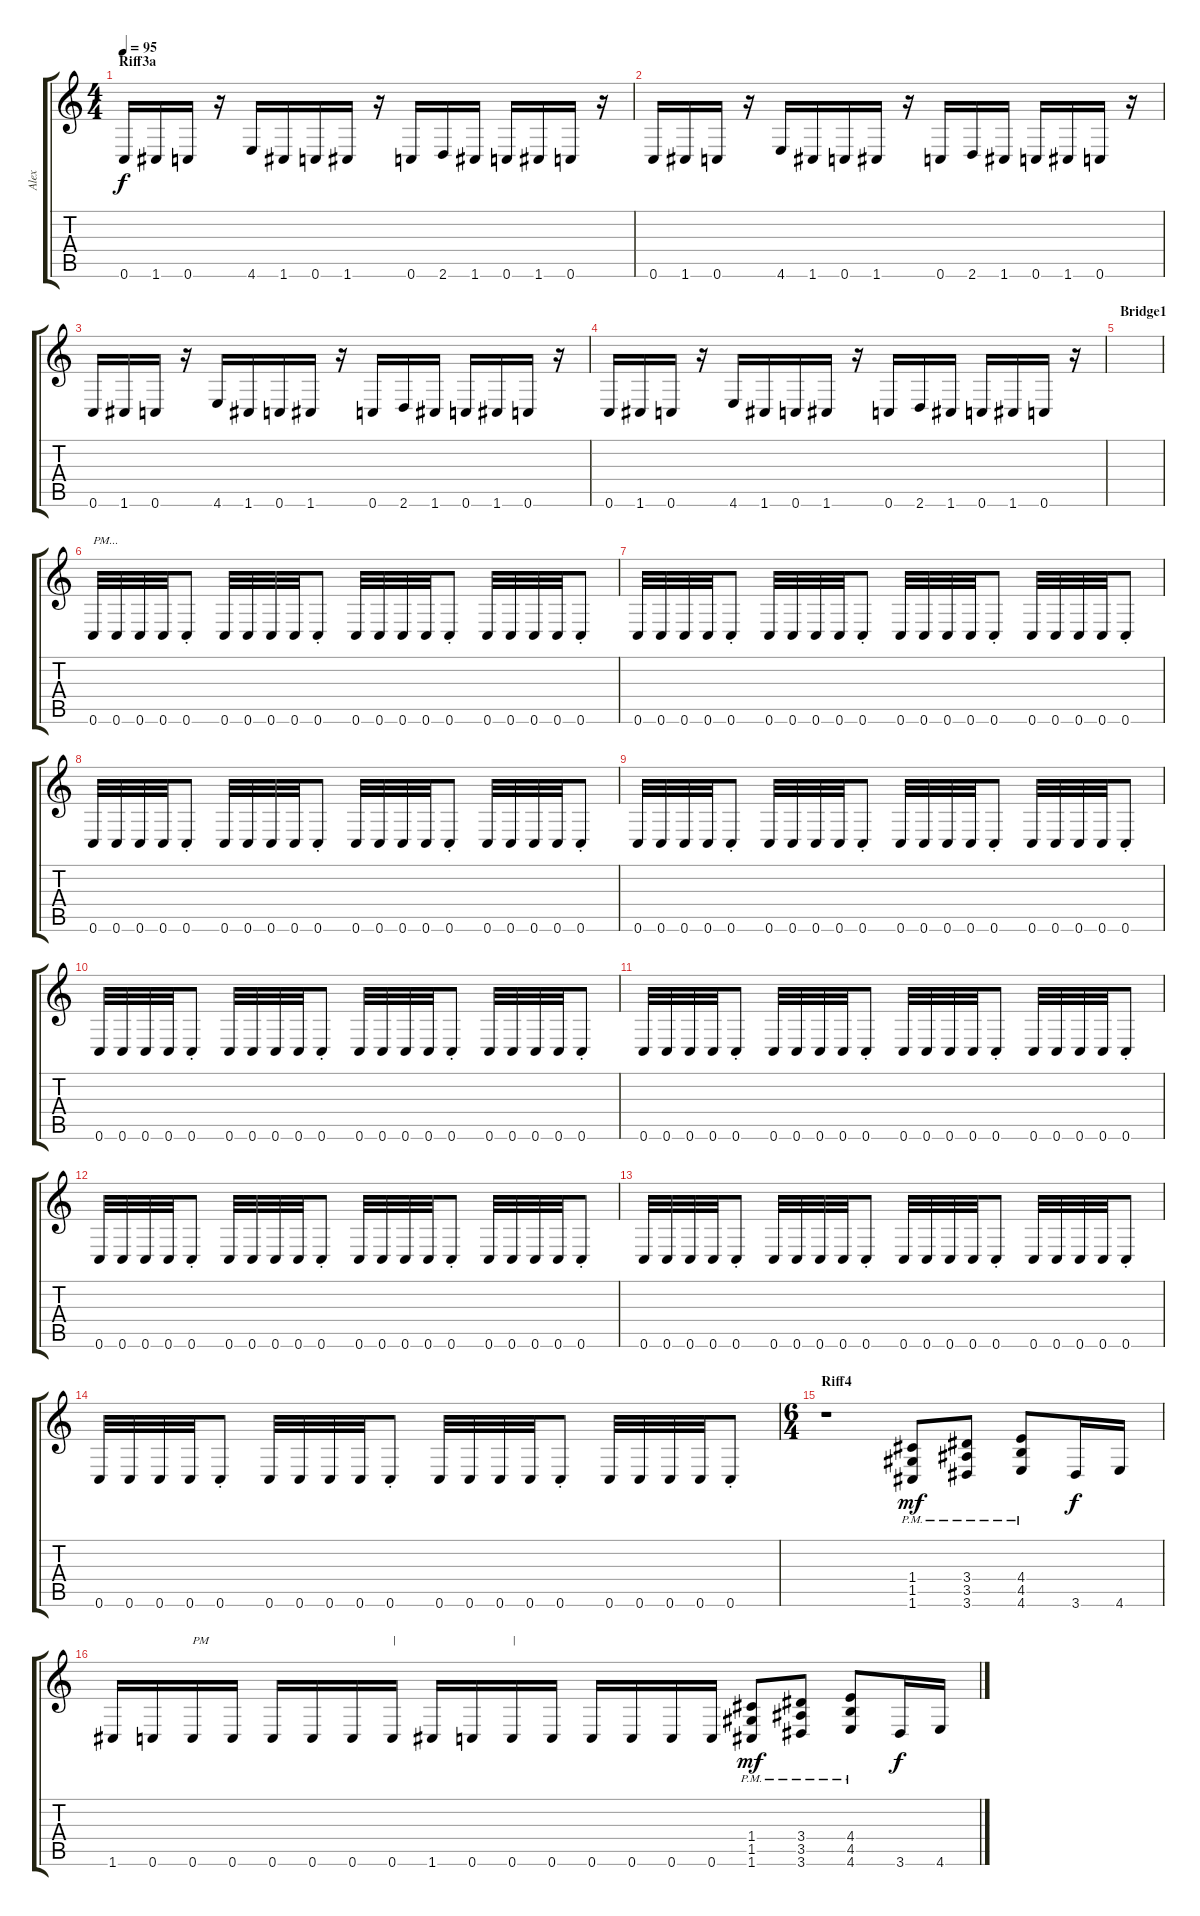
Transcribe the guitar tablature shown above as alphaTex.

\track ("Alex" "Alex") {instrument distortionguitar}
\staff {score tabs}
\tuning (D4 A3 F3 C3 G2 C2) {hide}
\ts (4 4)
\section ("" "Riff3a")
\tempo 95
\clef g2
\ks c
0.6.16{dy f} 1.6.16 0.6.16 r.16 4.6.16 1.6.16 0.6.16 1.6.16 r.16 0.6.16 2.6.16 1.6.16 0.6.16 1.6.16 0.6.16 r.16 |
0.6.16 1.6.16 0.6.16 r.16 4.6.16 1.6.16 0.6.16 1.6.16 r.16 0.6.16 2.6.16 1.6.16 0.6.16 1.6.16 0.6.16 r.16 |
0.6.16 1.6.16 0.6.16 r.16 4.6.16 1.6.16 0.6.16 1.6.16 r.16 0.6.16 2.6.16 1.6.16 0.6.16 1.6.16 0.6.16 r.16 |
0.6.16 1.6.16 0.6.16 r.16 4.6.16 1.6.16 0.6.16 1.6.16 r.16 0.6.16 2.6.16 1.6.16 0.6.16 1.6.16 0.6.16 r.16 |
\section ("" "Bridge1")
|
0.6.32{txt "PM..."} 0.6.32 0.6.32 0.6.32 0.6{st}.8 0.6.32 0.6.32 0.6.32 0.6.32 0.6{st}.8 0.6.32 0.6.32 0.6.32 0.6.32 0.6{st}.8 0.6.32 0.6.32 0.6.32 0.6.32 0.6{st}.8 |
0.6.32 0.6.32 0.6.32 0.6.32 0.6{st}.8 0.6.32 0.6.32 0.6.32 0.6.32 0.6{st}.8 0.6.32 0.6.32 0.6.32 0.6.32 0.6{st}.8 0.6.32 0.6.32 0.6.32 0.6.32 0.6{st}.8 |
0.6.32 0.6.32 0.6.32 0.6.32 0.6{st}.8 0.6.32 0.6.32 0.6.32 0.6.32 0.6{st}.8 0.6.32 0.6.32 0.6.32 0.6.32 0.6{st}.8 0.6.32 0.6.32 0.6.32 0.6.32 0.6{st}.8 |
0.6.32 0.6.32 0.6.32 0.6.32 0.6{st}.8 0.6.32 0.6.32 0.6.32 0.6.32 0.6{st}.8 0.6.32 0.6.32 0.6.32 0.6.32 0.6{st}.8 0.6.32 0.6.32 0.6.32 0.6.32 0.6{st}.8 |
0.6.32 0.6.32 0.6.32 0.6.32 0.6{st}.8 0.6.32 0.6.32 0.6.32 0.6.32 0.6{st}.8 0.6.32 0.6.32 0.6.32 0.6.32 0.6{st}.8 0.6.32 0.6.32 0.6.32 0.6.32 0.6{st}.8 |
0.6.32 0.6.32 0.6.32 0.6.32 0.6{st}.8 0.6.32 0.6.32 0.6.32 0.6.32 0.6{st}.8 0.6.32 0.6.32 0.6.32 0.6.32 0.6{st}.8 0.6.32 0.6.32 0.6.32 0.6.32 0.6{st}.8 |
0.6.32 0.6.32 0.6.32 0.6.32 0.6{st}.8 0.6.32 0.6.32 0.6.32 0.6.32 0.6{st}.8 0.6.32 0.6.32 0.6.32 0.6.32 0.6{st}.8 0.6.32 0.6.32 0.6.32 0.6.32 0.6{st}.8 |
0.6.32 0.6.32 0.6.32 0.6.32 0.6{st}.8 0.6.32 0.6.32 0.6.32 0.6.32 0.6{st}.8 0.6.32 0.6.32 0.6.32 0.6.32 0.6{st}.8 0.6.32 0.6.32 0.6.32 0.6.32 0.6{st}.8 |
0.6.32 0.6.32 0.6.32 0.6.32 0.6{st}.8 0.6.32 0.6.32 0.6.32 0.6.32 0.6{st}.8 0.6.32 0.6.32 0.6.32 0.6.32 0.6{st}.8 0.6.32 0.6.32 0.6.32 0.6.32 0.6{st}.8 |
\ts (6 4)
\section ("" "Riff4")
r.1 (1.4{pm} 1.5 1.6).8{dy mf} (3.4{pm} 3.5 3.6).8 (4.4{pm} 4.5 4.6).8 3.6.16{dy f} 4.6.16 |
1.6.16 0.6.16 0.6.16{txt "PM"} 0.6.16 0.6.16 0.6.16 0.6.16 0.6.16{txt "|"} 1.6.16 0.6.16 0.6.16{txt "|"} 0.6.16 0.6.16 0.6.16 0.6.16 0.6.16 (1.4{pm} 1.5 1.6).8{dy mf} (3.4{pm} 3.5 3.6).8 (4.4{pm} 4.5 4.6).8 3.6.16{dy f} 4.6.16
